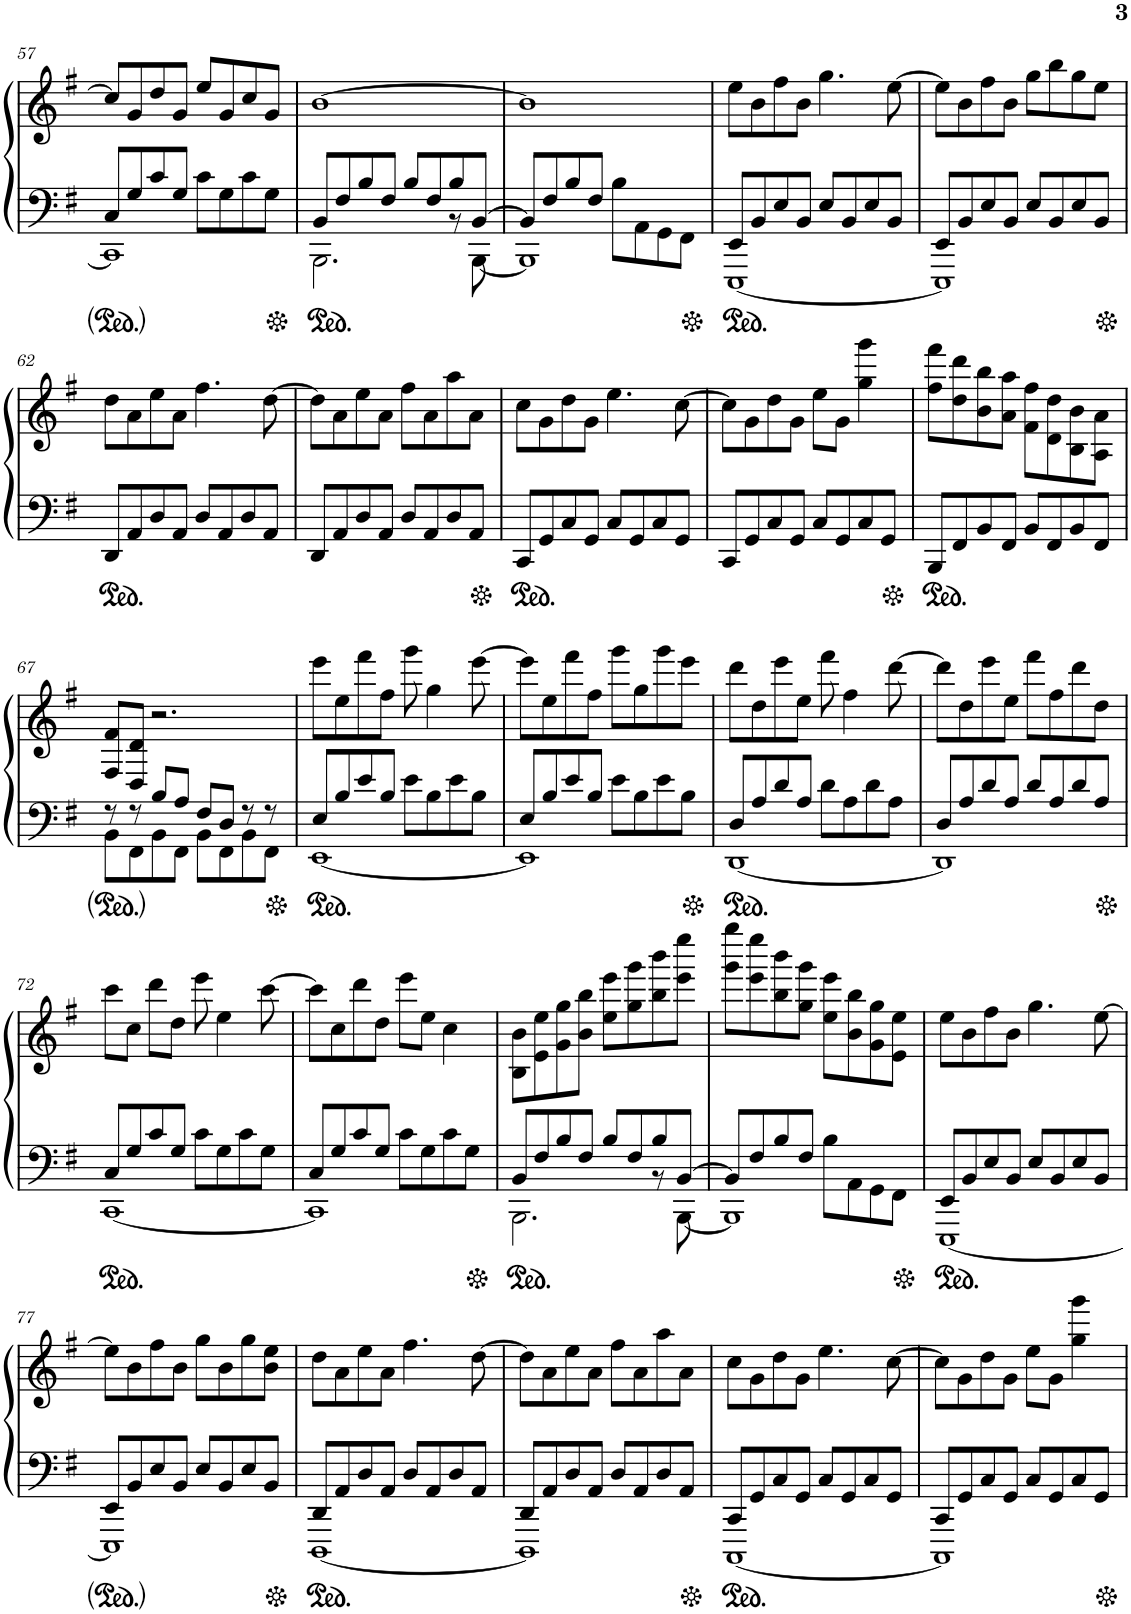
**kern	**kern
*part1	*part1
*staff2	*staff1
*I"Concert Grand	*
!!LO:PB:g=z
*clefF4	*clefG2
*k[f#]	*k[f#]
*e:	*e:
*M4/4	*M4/4
=57	=57
*^	*
8C/L	1CC]	8cc/L]
8G/	.	8g/
8c/	.	8dd/
8G/J	.	8g/J
8c\L	.	8ee/L
8G\	.	8g/
8c\	.	8cc/
8G\J	.	8g/J
=58	=58	=58
8BB/L	2.BBB\	[1b
8F#/	.	.
8B/	.	.
8F#/J	.	.
8B/L	.	.
8F#/	.	.
8B/	8r	.
[8BB/J	[8BBB\	.
=59	=59	=59
8BB/L]	1BBB]	1b]
8F#/	.	.
8B/	.	.
8F#/J	.	.
8B\L	.	.
8AA\	.	.
8GG\	.	.
8FF#\J	.	.
=60	=60	=60
8EE/L	[1EEE	8ee\L
8BB/	.	8b\
8E/	.	8ff#\
8BB/J	.	8b\J
8E/L	.	4.gg\
8BB/	.	.
8E/	.	.
8BB/J	.	[8ee\
=61	=61	=61
8EE/L	1EEE]	8ee\L]
8BB/	.	8b\
8E/	.	8ff#\
8BB/J	.	8b\J
8E/L	.	8gg\L
8BB/	.	8bb\
8E/	.	8gg\
8BB/J	.	8ee\J
*v	*v	*
!!LO:LB:g=z
=62	=62
8DD/L	8dd\L
8AA/	8a\
8D/	8ee\
8AA/J	8a\J
8D/L	4.ff#\
8AA/	.
8D/	.
8AA/J	[8dd\
=63	=63
8DD/L	8dd\L]
8AA/	8a\
8D/	8ee\
8AA/J	8a\J
8D/L	8ff#\L
8AA/	8a\
8D/	8aa\
8AA/J	8a\J
=64	=64
8CC/L	8cc\L
8GG/	8g\
8C/	8dd\
8GG/J	8g\J
8C/L	4.ee\
8GG/	.
8C/	.
8GG/J	[8cc\
=65	=65
8CC/L	8cc\L]
8GG/	8g\
8C/	8dd\
8GG/J	8g\J
8C/L	8ee\L
8GG/	8g\J
8C/	4gg\ 4ggg\
8GG/J	.
=66	=66
8BBB/L	8ff#\ 8fff#\L
8FF#/	8dd\ 8ddd\
8BB/	8b\ 8bb\
8FF#/J	8a\ 8aa\J
8BB/L	8f#\ 8ff#\L
8FF#/	8d\ 8dd\
8BB/	8B\ 8b\
8FF#/J	8A\ 8a\J
!!LO:LB:g=z
=67	=67
*^	*
8r	8BB\L	8F#/ 8f#/L
8r	8FF#\	8D/ 8d/J
8B/L	8BB\	2.r
8A/J	8FF#\J	.
8F#/L	8BB\L	.
8D/J	8FF#\	.
8r	8BB\	.
8r	8FF#\J	.
=68	=68	=68
8E/L	[1EE	8eee\L
8B/	.	8ee\
8e/	.	8fff#\
8B/J	.	8ff#\J
8e\L	.	8ggg\
8B\	.	4gg\
8e\	.	.
8B\J	.	[8eee\
=69	=69	=69
8E/L	1EE]	8eee\L]
8B/	.	8ee\
8e/	.	8fff#\
8B/J	.	8ff#\J
8e\L	.	8ggg\L
8B\	.	8gg\
8e\	.	8ggg\
8B\J	.	8eee\J
=70	=70	=70
8D/L	[1DD	8ddd\L
8A/	.	8dd\
8d/	.	8eee\
8A/J	.	8ee\J
8d\L	.	8fff#\
8A\	.	4ff#\
8d\	.	.
8A\J	.	[8ddd\
=71	=71	=71
8D/L	1DD]	8ddd\L]
8A/	.	8dd\
8d/	.	8eee\
8A/J	.	8ee\J
8d/L	.	8fff#\L
8A/	.	8ff#\
8d/	.	8ddd\
8A/J	.	8dd\J
!!LO:LB:g=z
=72	=72	=72
8C/L	[1CC	8ccc\L
8G/	.	8cc\J
8c/	.	8ddd\L
8G/J	.	8dd\J
8c\L	.	8eee\
8G\	.	4ee\
8c\	.	.
8G\J	.	[8ccc\
=73	=73	=73
8C/L	1CC]	8ccc\L]
8G/	.	8cc\
8c/	.	8ddd\
8G/J	.	8dd\J
8c\L	.	8eee\L
8G\	.	8ee\J
8c\	.	4cc\
8G\J	.	.
=74	=74	=74
8BB/L	2.BBB\	8B\ 8b\L
8F#/	.	8e\ 8ee\
8B/	.	8g\ 8gg\
8F#/J	.	8b\ 8bb\J
8B/L	.	8ee\ 8eee\L
8F#/	.	8gg\ 8ggg\
8B/	8r	8bb\ 8bbb\
[8BB/J	[8BBB\	8eee\ 8eeee\J
=75	=75	=75
8BB/L]	1BBB]	8ggg\ 8gggg\L
8F#/	.	8eee\ 8eeee\
8B/	.	8bb\ 8bbb\
8F#/J	.	8gg\ 8ggg\J
8B\L	.	8ee\ 8eee\L
8AA\	.	8b\ 8bb\
8GG\	.	8g\ 8gg\
8FF#\J	.	8e\ 8ee\J
=76	=76	=76
8EE/L	[1EEE	8ee\L
8BB/	.	8b\
8E/	.	8ff#\
8BB/J	.	8b\J
8E/L	.	4.gg\
8BB/	.	.
8E/	.	.
8BB/J	.	[8ee\
!!LO:LB:g=z
=77	=77	=77
8EE/L	1EEE]	8ee\L]
8BB/	.	8b\
8E/	.	8ff#\
8BB/J	.	8b\J
8E/L	.	8gg\L
8BB/	.	8b\
8E/	.	8gg\
8BB/J	.	8b\ 8ee\J
=78	=78	=78
8DD/L	[1DDD	8dd\L
8AA/	.	8a\
8D/	.	8ee\
8AA/J	.	8a\J
8D/L	.	4.ff#\
8AA/	.	.
8D/	.	.
8AA/J	.	[8dd\
=79	=79	=79
8DD/L	1DDD]	8dd\L]
8AA/	.	8a\
8D/	.	8ee\
8AA/J	.	8a\J
8D/L	.	8ff#\L
8AA/	.	8a\
8D/	.	8aa\
8AA/J	.	8a\J
=80	=80	=80
8CC/L	[1CCC	8cc\L
8GG/	.	8g\
8C/	.	8dd\
8GG/J	.	8g\J
8C/L	.	4.ee\
8GG/	.	.
8C/	.	.
8GG/J	.	[8cc\
=81	=81	=81
8CC/L	1CCC]	8cc\L]
8GG/	.	8g\
8C/	.	8dd\
8GG/J	.	8g\J
8C/L	.	8ee\L
8GG/	.	8g\J
8C/	.	4gg\ 4ggg\
8GG/J	.	.
*v	*v	*
=	=
*-	*-
